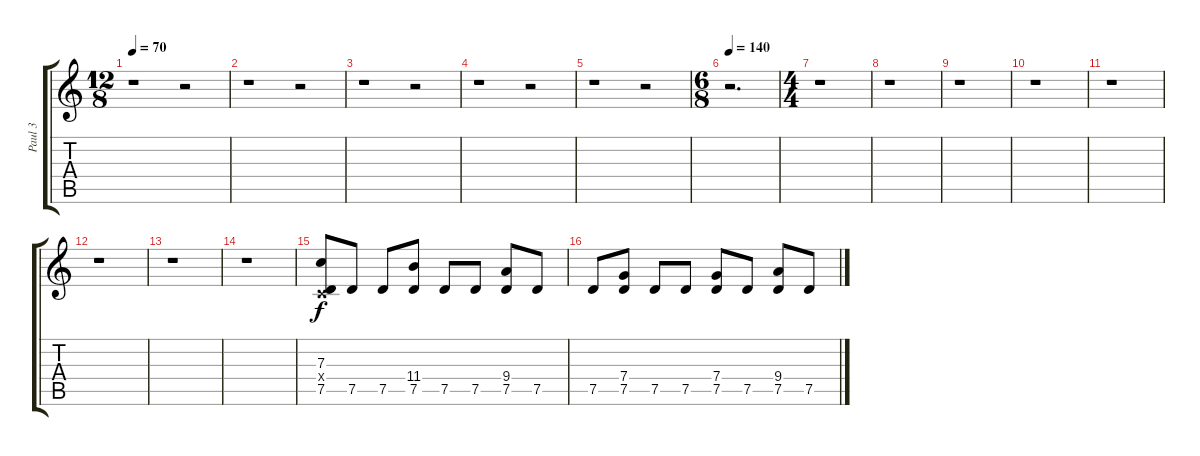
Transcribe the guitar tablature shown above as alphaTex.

\track ("Paul 3" "Paul 3") {instrument distortionguitar}
\staff {score tabs}
\tuning (D4 A3 F3 C3 G2 D2) {hide}
\ts (12 8)
\tempo 70
\clef g2
\ks c
r.1{dy f instrument distortionguitar} r.2 |
r.1 r.2 |
r.1 r.2 |
r.1 r.2 |
r.1 r.2 |
\ts (6 8)
\tempo 140
r.2{d} |
\ts (4 4)
r.1 |
r.1 |
r.1 |
r.1 |
r.1 |
r.1 |
r.1 |
r.1 |
(7.3 0.4{x} 7.5).8 7.5.8 7.5.8 (11.4 7.5).8 7.5.8 7.5.8 (9.4 7.5).8 7.5.8 |
7.5.8 (7.4 7.5).8 7.5.8 7.5.8 (7.4 7.5).8 7.5.8 (9.4 7.5).8 7.5.8
